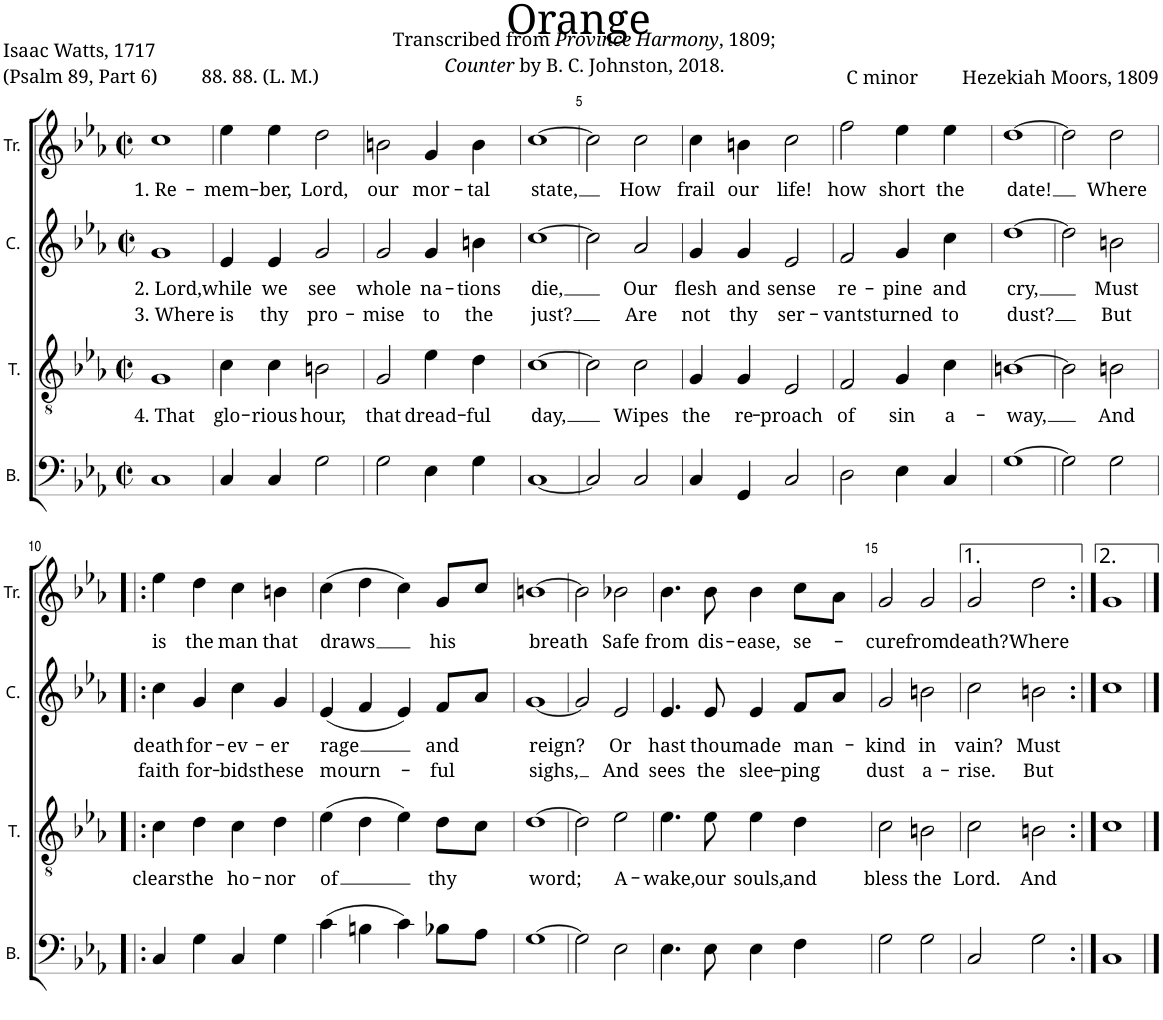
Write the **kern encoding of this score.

**kern	**kern	**text	**kern	**text	**text	**kern	**text
*part4	*part3	*part3	*part2	*part2	*part2	*part1	*part1
*staff4	*staff3	*staff3	*staff2	*staff2	*staff2	*staff1	*staff1
*I"B.	*I"T.	*	*I"C.	*	*	*I"Tr.	*
*I'B.	*I'T.	*	*I'C.	*	*	*I'Tr.	*
*clefF4	*clefGv2	*	*clefG2	*	*	*clefG2	*
*k[b-e-a-]	*k[b-e-a-]	*	*k[b-e-a-]	*	*	*k[b-e-a-]	*
*M2/2	*M2/2	*	*M2/2	*	*	*M2/2	*
*met(c|)	*met(c|)	*	*met(c|)	*	*	*met(c|)	*
=1	=1	=1	=1	=1	=1	=1	=1
!	!	!LO:LY:b	!	!LO:LY:b	!LO:LY:b	!	!LO:LY:b
1C	1G	4. That	1g	2. Lord,	3. Where	1cc	1. Re-
=2	=2	=2	=2	=2	=2	=2	=2
!	!	!LO:LY:b	!	!LO:LY:b	!LO:LY:b	!	!LO:LY:b
4C/	4c\	glo-	4e-/	while	is	4ee-\	-mem-
!	!	!LO:LY:b	!	!LO:LY:b	!LO:LY:b	!	!LO:LY:b
4C/	4c\	-rious	4e-/	we	thy	4ee-\	-ber,
!	!	!LO:LY:b	!	!LO:LY:b	!LO:LY:b	!	!LO:LY:b
2G\	2Bn\	hour,	2g/	see	pro-	2dd\	Lord,
=3	=3	=3	=3	=3	=3	=3	=3
!	!	!LO:LY:b	!	!LO:LY:b	!LO:LY:b	!	!LO:LY:b
2G\	2G/	that	2g/	whole	-mise	2bn\	our
!	!	!LO:LY:b	!	!LO:LY:b	!LO:LY:b	!	!LO:LY:b
4E-\	4e-\	dread-	4g/	na-	to	4g/	mor-
!	!	!LO:LY:b	!	!LO:LY:b	!LO:LY:b	!	!LO:LY:b
4G\	4d\	-ful	4bn\	-tions	the	4b\	-tal
=4	=4	=4	=4	=4	=4	=4	=4
!	!	!LO:LY:b	!	!LO:LY:b	!LO:LY:b	!	!LO:LY:b
[1C	[1c	day,	[1cc	die,	just?	[1cc	state,
=5	=5	=5	=5	=5	=5	=5	=5
2C/]	2c\]	.	2cc\]	.	.	2cc\]	.
!	!	!LO:LY:b	!	!LO:LY:b	!LO:LY:b	!	!LO:LY:b
2C/	2c\	Wipes	2a-/	Our	Are	2cc\	How
=6	=6	=6	=6	=6	=6	=6	=6
!	!	!LO:LY:b	!	!LO:LY:b	!LO:LY:b	!	!LO:LY:b
4C/	4G/	the	4g/	flesh	not	4cc\	frail
!	!	!LO:LY:b	!	!LO:LY:b	!LO:LY:b	!	!LO:LY:b
4GG/	4G/	re-	4g/	and	thy	4bn\	our
!	!	!LO:LY:b	!	!LO:LY:b	!LO:LY:b	!	!LO:LY:b
2C/	2E-/	-proach	2e-/	sense	ser-	2cc\	life!
=7	=7	=7	=7	=7	=7	=7	=7
!	!	!LO:LY:b	!	!LO:LY:b	!LO:LY:b	!	!LO:LY:b
2D\	2F/	of	2f/	re-	-vants	2ff\	how
!	!	!LO:LY:b	!	!LO:LY:b	!LO:LY:b	!	!LO:LY:b
4E-\	4G/	sin	4g/	-pine	turned	4ee-\	short
!	!	!LO:LY:b	!	!LO:LY:b	!LO:LY:b	!	!LO:LY:b
4C/	4c\	a-	4cc\	and	to	4ee-\	the
=8	=8	=8	=8	=8	=8	=8	=8
!	!	!LO:LY:b	!	!LO:LY:b	!LO:LY:b	!	!LO:LY:b
[1G	[1Bn	-way,	[1dd	cry,	dust?	[1dd	date!
=9	=9	=9	=9	=9	=9	=9	=9
2G\]	2B\]	.	2dd\]	.	.	2dd\]	.
!	!	!LO:LY:b	!	!LO:LY:b	!LO:LY:b	!	!LO:LY:b
2G\	2Bn\	And	2bn\	Must	But	2dd\	Where
!!LO:LB:g=z
=10!|:	=10!|:	=10!|:	=10!|:	=10!|:	=10!|:	=10!|:	=10!|:
!	!	!LO:LY:b	!	!LO:LY:b	!LO:LY:b	!	!LO:LY:b
4C/	4c\	clears	4cc\	death	faith	4ee-\	is
!	!	!LO:LY:b	!	!LO:LY:b	!LO:LY:b	!	!LO:LY:b
4G\	4d\	the	4g/	for-	for-	4dd\	the
!	!	!LO:LY:b	!	!LO:LY:b	!LO:LY:b	!	!LO:LY:b
4C/	4c\	ho-	4cc\	-ev-	-bids	4cc\	man
!	!	!LO:LY:b	!	!LO:LY:b	!LO:LY:b	!	!LO:LY:b
4G\	4d\	-nor	4g/	-er	these	4bn\	that
=11	=11	=11	=11	=11	=11	=11	=11
!	!	!LO:LY:b	!	!LO:LY:b	!LO:LY:b	!	!LO:LY:b
(4c\	(4e-\	of	(4e-/	rage	mourn-	(4cc\	draws
4Bn\	4d\	.	4f/	.	.	4dd\	.
4c\)	4e-\)	.	4e-/)	.	.	4cc\)	.
!	!	!LO:LY:b	!	!LO:LY:b	!LO:LY:b	!	!LO:LY:b
8B-X\L	8d\L	thy	8f/L	and	-ful	8g/L	his
8A-\J	8c\J	.	8a-/J	.	.	8cc/J	.
=12	=12	=12	=12	=12	=12	=12	=12
!	!	!LO:LY:b	!	!LO:LY:b	!LO:LY:b	!	!LO:LY:b
[1G	[1d	word;	[1g	reign?	sighs,	[1bn	breath
=13	=13	=13	=13	=13	=13	=13	=13
2G\]	2d\]	.	2g/]	.	.	2b\]	.
!	!	!LO:LY:b	!	!LO:LY:b	!LO:LY:b	!	!LO:LY:b
2E-\	2e-\	A-	2e-/	Or	And	2b-X\	Safe
=14	=14	=14	=14	=14	=14	=14	=14
!	!	!LO:LY:b	!	!LO:LY:b	!LO:LY:b	!	!LO:LY:b
4.E-\	4.e-\	-wake,	4.e-/	hast	sees	4.b-\	from
!	!	!LO:LY:b	!	!LO:LY:b	!LO:LY:b	!	!LO:LY:b
8E-\	8e-\	our	8e-/	thou	the	8b-\	dis-
!	!	!LO:LY:b	!	!LO:LY:b	!LO:LY:b	!	!LO:LY:b
4E-\	4e-\	souls,	4e-/	made	slee-	4b-\	-ease,
!	!	!LO:LY:b	!	!LO:LY:b	!LO:LY:b	!	!LO:LY:b
4F\	4d\	and	8f/L	man-	-ping	8cc\L	se-
.	.	.	8a-/J	.	.	8a-\J	.
=15	=15	=15	=15	=15	=15	=15	=15
!	!	!LO:LY:b	!	!LO:LY:b	!LO:LY:b	!	!LO:LY:b
2G\	2c\	bless	2g/	-kind	dust	2g/	-cure
!	!	!LO:LY:b	!	!LO:LY:b	!LO:LY:b	!	!LO:LY:b
2G\	2Bn\	the	2bn\	in	a-	2g/	from
=16	=16	=16	=16	=16	=16	=16	=16
!	!	!LO:LY:b	!	!LO:LY:b	!LO:LY:b	!	!LO:LY:b
2C/	2c\	Lord.	2cc\	vain?	-rise.	2g/	death?
!	!	!LO:LY:b	!	!LO:LY:b	!LO:LY:b	!	!LO:LY:b
2G\	2Bn\	And	2bn\	Must	But	2dd\	Where
=17:|!	=17:|!	=17:|!	=17:|!	=17:|!	=17:|!	=17:|!	=17:|!
1C	1c	.	1cc	.	.	1g	.
==	==	==	==	==	==	==	==
*-	*-	*-	*-	*-	*-	*-	*-
